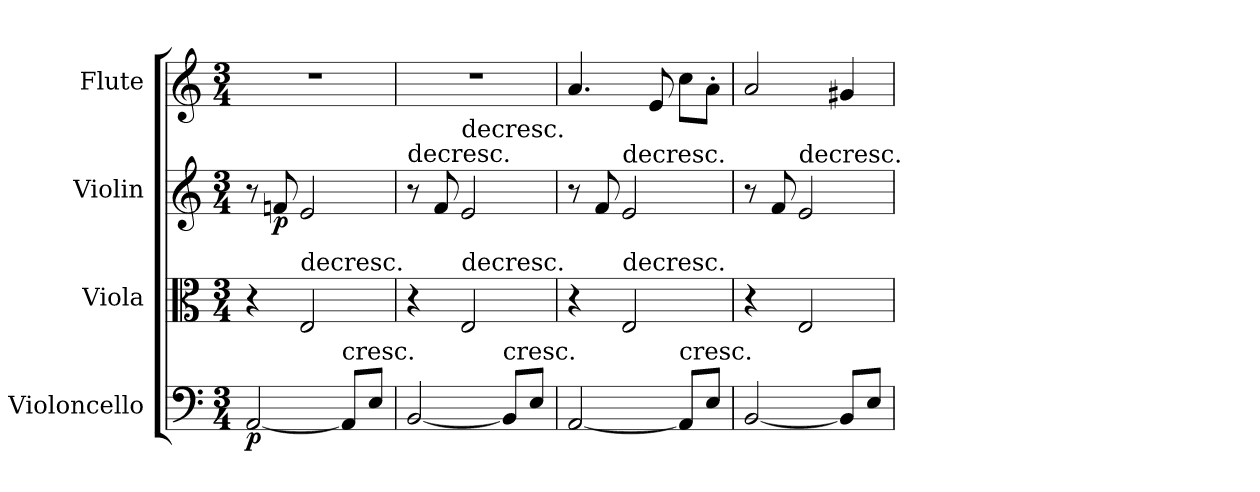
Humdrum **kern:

**kern	**dynam	**kern	**kern	**dynam	**kern
*part4	*part4	*part3	*part2	*part2	*part1
*staff4	*staff4	*staff3	*staff2	*staff2	*staff1
*I"Violoncello	*	*I"Viola	*I"Violin	*	*I"Flute
*I'Vc	*	*I'Vla	*I'Vln	*	*I'Fl
*clefF4	*	*clefC3	*clefG2	*	*clefG2
*k[]	*	*k[]	*k[]	*	*k[]
*a:	*	*a:	*a:	*	*a:
*M3/4	*	*M3/4	*M3/4	*	*M3/4
*MM184	*	*MM184	*MM184	*	*MM184
=1	=1	=1	=1	=1	=1
[2AA	p	4r	8r	.	2.r
.	.	.	8fn	p	.
!	!	!LO:TX:t=decresc.	!	!	!
.	.	2E	2e	.	.
!LO:TX:t=cresc.	!	!	!	!	!
8AA/L]	.	.	.	.	.
8E/J	.	.	.	.	.
=2	=2	=2	=2	=2	=2
!	!	!	!LO:TX:t=decresc.	!	!
[2BB	.	4r	8r	.	2.r
.	.	.	8f	.	.
!	!	!	!LO:TX:t=decresc.	!	!
!	!	!LO:TX:t=decresc.	!	!	!
.	.	2E	2e	.	.
!LO:TX:t=cresc.	!	!	!	!	!
8BB/L]	.	.	.	.	.
8E/J	.	.	.	.	.
=3	=3	=3	=3	=3	=3
[2AA	.	4r	8r	.	4.a
.	.	.	8f	.	.
!	!	!	!LO:TX:t=decresc.	!	!
!	!	!LO:TX:t=decresc.	!	!	!
.	.	2E	2e	.	.
.	.	.	.	.	8e
!LO:TX:t=cresc.	!	!	!	!	!
8AA/L]	.	.	.	.	8cc\L
8E/J	.	.	.	.	8a'\J
=4	=4	=4	=4	=4	=4
[2BB	.	4r	8r	.	2a
.	.	.	8f	.	.
!	!	!	!LO:TX:t=decresc.	!	!
.	.	2E	2e	.	.
8BB/L]	.	.	.	.	4g#X
8E/J	.	.	.	.	.
=	=	=	=	=	=
*-	*-	*-	*-	*-	*-
